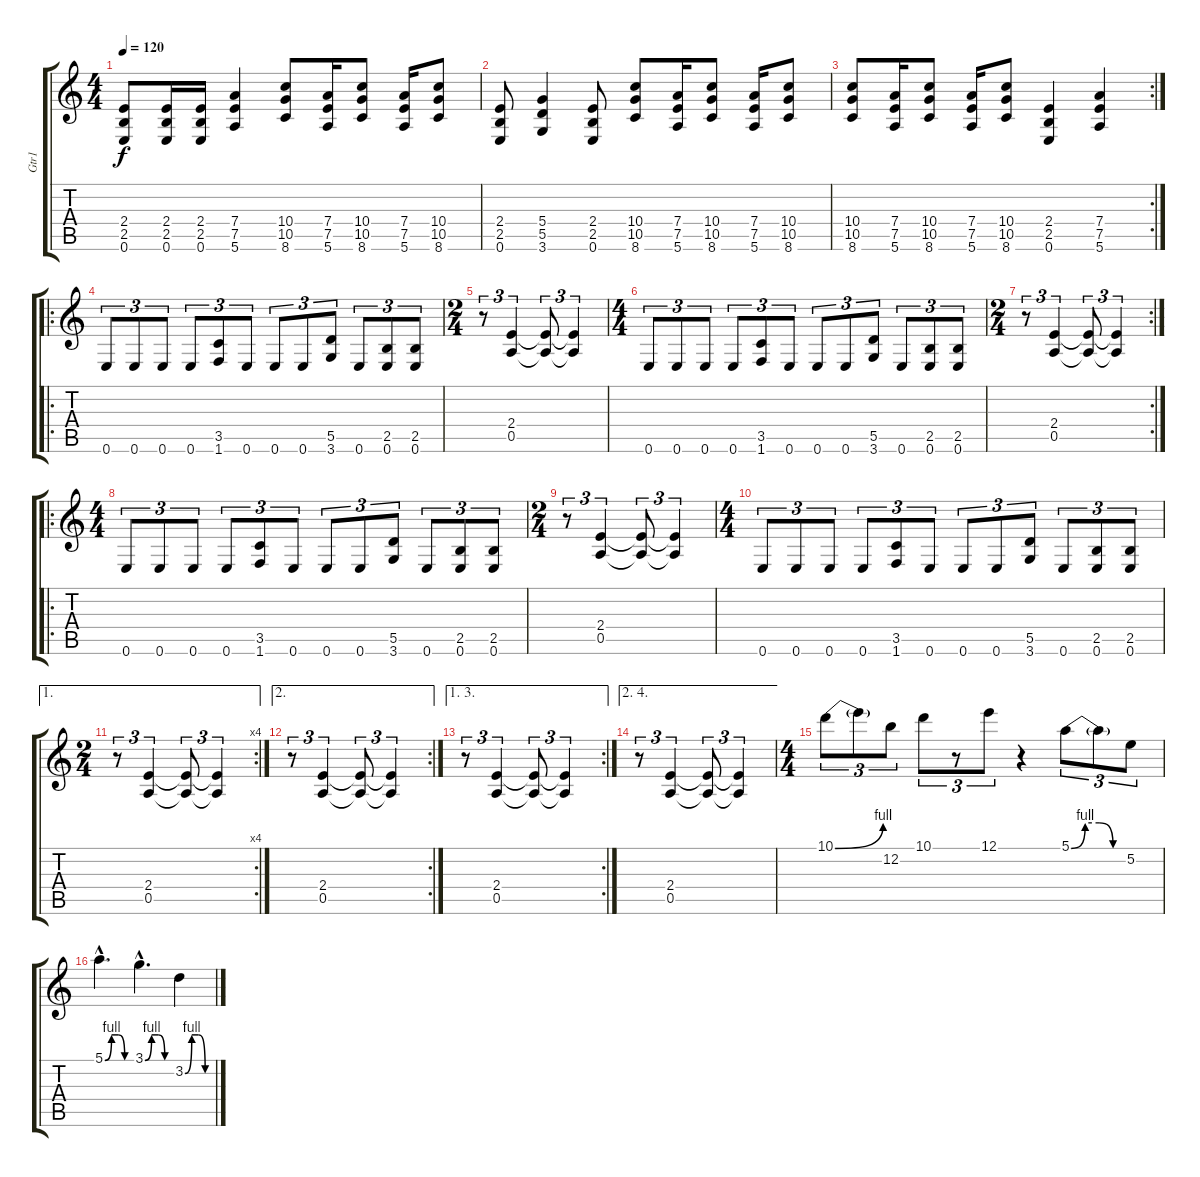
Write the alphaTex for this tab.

\track ("Gtr1" "Gtr1") {instrument distortionguitar}
\staff {score tabs}
\tuning (E4 B3 G3 D3 A2 E2) {hide}
\ts (4 4)
\tempo 120
\clef g2
\ks c
(2.4 2.5 0.6).8{dy f} (2.4 2.5 0.6).16 (2.4 2.5 0.6).16 (7.4 7.5 5.6).4 (10.4 10.5 8.6).8 (7.4 7.5 5.6).16 (10.4 10.5 8.6).8 (7.4 7.5 5.6).16 (10.4 10.5 8.6).8 |
(2.4 2.5 0.6).8 (5.4 5.5 3.6).4 (2.4 2.5 0.6).8 (10.4 10.5 8.6).8 (7.4 7.5 5.6).16 (10.4 10.5 8.6).8 (7.4 7.5 5.6).16 (10.4 10.5 8.6).8 |
\rc 2
(10.4 10.5 8.6).8 (7.4 7.5 5.6).16 (10.4 10.5 8.6).8 (7.4 7.5 5.6).16 (10.4 10.5 8.6).8 (2.4 2.5 0.6).4 (7.4 7.5 5.6).4 |
\ro
0.6.8{tu (3 2)} 0.6.8{tu (3 2)} 0.6.8{tu (3 2)} 0.6.8{tu (3 2)} (3.5 1.6).8{tu (3 2)} 0.6.8{tu (3 2)} 0.6.8{tu (3 2)} 0.6.8{tu (3 2)} (5.5 3.6).8{tu (3 2)} 0.6.8{tu (3 2)} (2.5 0.6).8{tu (3 2)} (2.5 0.6).8{tu (3 2)} |
\ts (2 4)
r.8{tu (3 2)} (2.4 0.5).4{tu (3 2)} (2.4{t} 0.5{t}).8{tu (3 2)} (2.4{t} 0.5{t}).4{tu (3 2)} |
\ts (4 4)
0.6.8{tu (3 2)} 0.6.8{tu (3 2)} 0.6.8{tu (3 2)} 0.6.8{tu (3 2)} (3.5 1.6).8{tu (3 2)} 0.6.8{tu (3 2)} 0.6.8{tu (3 2)} 0.6.8{tu (3 2)} (5.5 3.6).8{tu (3 2)} 0.6.8{tu (3 2)} (2.5 0.6).8{tu (3 2)} (2.5 0.6).8{tu (3 2)} |
\rc 2
\ts (2 4)
r.8{tu (3 2)} (2.4 0.5).4{tu (3 2)} (2.4{t} 0.5{t}).8{tu (3 2)} (2.4{t} 0.5{t}).4{tu (3 2)} |
\ro
\ts (4 4)
0.6.8{tu (3 2)} 0.6.8{tu (3 2)} 0.6.8{tu (3 2)} 0.6.8{tu (3 2)} (3.5 1.6).8{tu (3 2)} 0.6.8{tu (3 2)} 0.6.8{tu (3 2)} 0.6.8{tu (3 2)} (5.5 3.6).8{tu (3 2)} 0.6.8{tu (3 2)} (2.5 0.6).8{tu (3 2)} (2.5 0.6).8{tu (3 2)} |
\ts (2 4)
r.8{tu (3 2)} (2.4 0.5).4{tu (3 2)} (2.4{t} 0.5{t}).8{tu (3 2)} (2.4{t} 0.5{t}).4{tu (3 2)} |
\ts (4 4)
0.6.8{tu (3 2)} 0.6.8{tu (3 2)} 0.6.8{tu (3 2)} 0.6.8{tu (3 2)} (3.5 1.6).8{tu (3 2)} 0.6.8{tu (3 2)} 0.6.8{tu (3 2)} 0.6.8{tu (3 2)} (5.5 3.6).8{tu (3 2)} 0.6.8{tu (3 2)} (2.5 0.6).8{tu (3 2)} (2.5 0.6).8{tu (3 2)} |
\ae 1
\rc 4
\ts (2 4)
r.8{tu (3 2)} (2.4 0.5).4{tu (3 2)} (2.4{t} 0.5{t}).8{tu (3 2)} (2.4{t} 0.5{t}).4{tu (3 2)} |
\ae 2
\rc 2
r.8{tu (3 2)} (2.4 0.5).4{tu (3 2)} (2.4{t} 0.5{t}).8{tu (3 2)} (2.4{t} 0.5{t}).4{tu (3 2)} |
\ae (1 3)
\rc 2
r.8{tu (3 2)} (2.4 0.5).4{tu (3 2)} (2.4{t} 0.5{t}).8{tu (3 2)} (2.4{t} 0.5{t}).4{tu (3 2)} |
\ae (2 4)
r.8{tu (3 2)} (2.4 0.5).4{tu (3 2)} (2.4{t} 0.5{t}).8{tu (3 2)} (2.4{t} 0.5{t}).4{tu (3 2)} |
\ts (4 4)
10.1{be (bend 0 0 60 4)}.8{tu (3 2)} 10.1{t}.8{tu (3 2)} 12.2.8{tu (3 2)} 10.1.8{tu (3 2)} r.8{tu (3 2)} 12.1.8{tu (3 2)} r.4 5.1{be (custom 0 0 15 4 30 4 45 0 60 0)}.8{tu (3 2)} 5.1{t}.8{tu (3 2)} 5.2.8{tu (3 2)} |
5.1{be (custom 0 0 15 4 30 4 45 0 60 0) hac}.4{d} 3.1{be (custom 0 0 15 4 30 4 45 0 60 0) hac}.4{d} 3.2{be (custom 0 0 15 4 30 4 45 0 60 0)}.4
